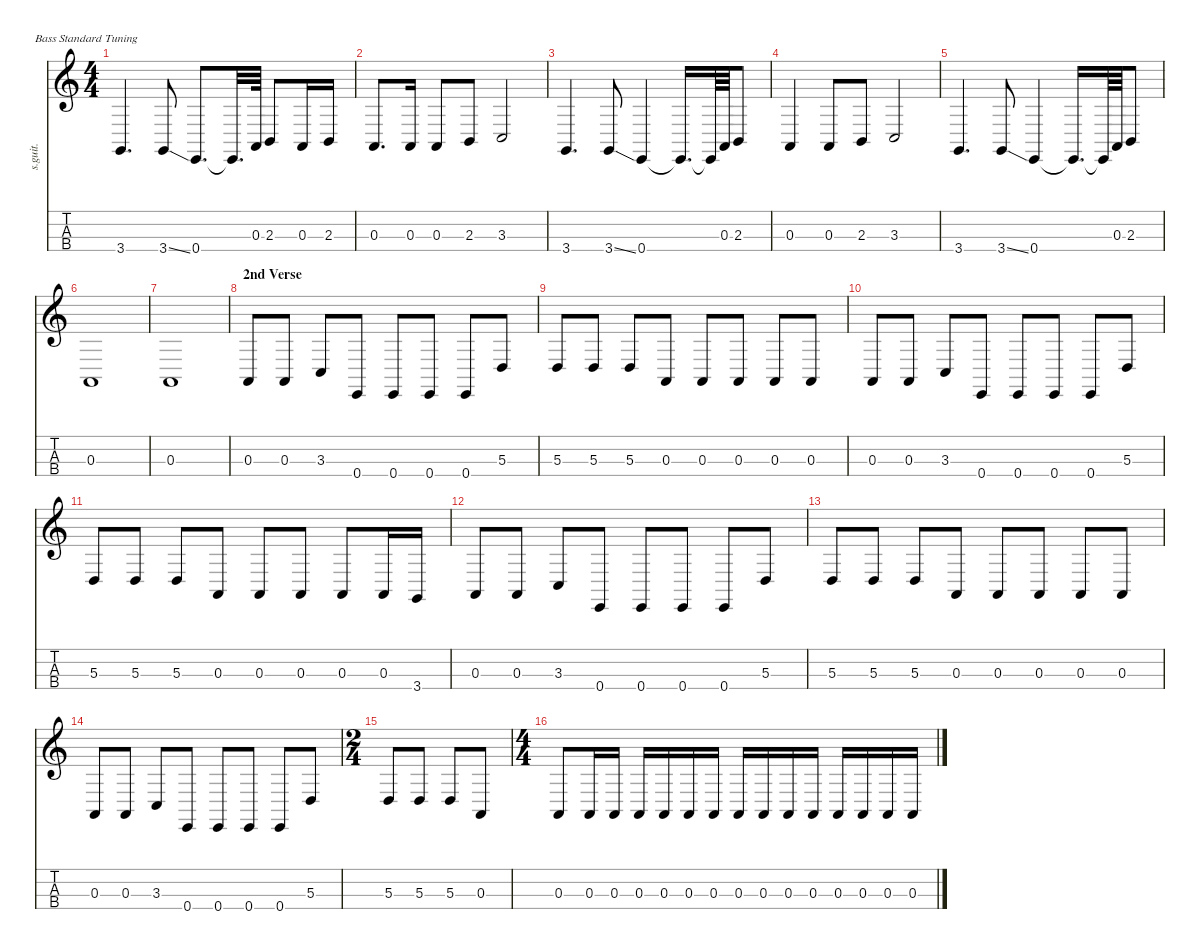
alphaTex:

\defaultSystemsLayout 4
\hideDynamics
\bracketExtendMode nobrackets
\track ("Jason Newsted" "s.guit.") {instrument electricbasspick}
\staff {score tabs}
\tuning (G2 D2 A1 E1)
\ts (4 4)
\tempo (69 hide)
\clef g2
\ks c
3.4.4{d lyrics (0 "") lyrics (1 "") lyrics (2 "") lyrics (3 "") lyrics (4 "") dy fff} 3.4{ss}.8{lyrics (0 "") lyrics (1 "") lyrics (2 "") lyrics (3 "") lyrics (4 "")} 0.4.8{d lyrics (0 "") lyrics (1 "") lyrics (2 "") lyrics (3 "") lyrics (4 "")} 0.4{t}.32{d lyrics (0 "") lyrics (1 "") lyrics (2 "") lyrics (3 "") lyrics (4 "")} 0.3.64{lyrics (0 "") lyrics (1 "") lyrics (2 "") lyrics (3 "") lyrics (4 "")} 2.3.8{lyrics (0 "") lyrics (1 "") lyrics (2 "") lyrics (3 "") lyrics (4 "")} 0.3.16{lyrics (0 "") lyrics (1 "") lyrics (2 "") lyrics (3 "") lyrics (4 "")} 2.3.16{lyrics (0 "") lyrics (1 "") lyrics (2 "") lyrics (3 "") lyrics (4 "")} |
0.3.8{d lyrics (0 "") lyrics (1 "") lyrics (2 "") lyrics (3 "") lyrics (4 "")} 0.3.16{lyrics (0 "") lyrics (1 "") lyrics (2 "") lyrics (3 "") lyrics (4 "")} 0.3.8{lyrics (0 "") lyrics (1 "") lyrics (2 "") lyrics (3 "") lyrics (4 "")} 2.3.8{lyrics (0 "") lyrics (1 "") lyrics (2 "") lyrics (3 "") lyrics (4 "")} 3.3.2{lyrics (0 "") lyrics (1 "") lyrics (2 "") lyrics (3 "") lyrics (4 "")} |
3.4.4{d lyrics (0 "") lyrics (1 "") lyrics (2 "") lyrics (3 "") lyrics (4 "")} 3.4{ss}.8{lyrics (0 "") lyrics (1 "") lyrics (2 "") lyrics (3 "") lyrics (4 "")} 0.4.4{lyrics (0 "") lyrics (1 "") lyrics (2 "") lyrics (3 "") lyrics (4 "")} 0.4{t}.16{d lyrics (0 "") lyrics (1 "") lyrics (2 "") lyrics (3 "") lyrics (4 "")} 0.4{t}.64{lyrics (0 "") lyrics (1 "") lyrics (2 "") lyrics (3 "") lyrics (4 "")} 0.3.64{lyrics (0 "") lyrics (1 "") lyrics (2 "") lyrics (3 "") lyrics (4 "")} 2.3.8{lyrics (0 "") lyrics (1 "") lyrics (2 "") lyrics (3 "") lyrics (4 "")} |
0.3.4{lyrics (0 "") lyrics (1 "") lyrics (2 "") lyrics (3 "") lyrics (4 "")} 0.3.8{lyrics (0 "") lyrics (1 "") lyrics (2 "") lyrics (3 "") lyrics (4 "")} 2.3.8{lyrics (0 "") lyrics (1 "") lyrics (2 "") lyrics (3 "") lyrics (4 "")} 3.3.2{lyrics (0 "") lyrics (1 "") lyrics (2 "") lyrics (3 "") lyrics (4 "")} |
3.4.4{d lyrics (0 "") lyrics (1 "") lyrics (2 "") lyrics (3 "") lyrics (4 "")} 3.4{ss}.8{lyrics (0 "") lyrics (1 "") lyrics (2 "") lyrics (3 "") lyrics (4 "")} 0.4.4{lyrics (0 "") lyrics (1 "") lyrics (2 "") lyrics (3 "") lyrics (4 "")} 0.4{t}.16{d lyrics (0 "") lyrics (1 "") lyrics (2 "") lyrics (3 "") lyrics (4 "")} 0.4{t}.64{lyrics (0 "") lyrics (1 "") lyrics (2 "") lyrics (3 "") lyrics (4 "")} 0.3.64{lyrics (0 "") lyrics (1 "") lyrics (2 "") lyrics (3 "") lyrics (4 "")} 2.3.8{lyrics (0 "") lyrics (1 "") lyrics (2 "") lyrics (3 "") lyrics (4 "")} |
0.3.1{lyrics (0 "") lyrics (1 "") lyrics (2 "") lyrics (3 "") lyrics (4 "")} |
0.3.1{lyrics (0 "") lyrics (1 "") lyrics (2 "") lyrics (3 "") lyrics (4 "")} |
\section ("" "2nd Verse")
0.3.8{lyrics (0 "") lyrics (1 "") lyrics (2 "") lyrics (3 "") lyrics (4 "")} 0.3.8{lyrics (0 "") lyrics (1 "") lyrics (2 "") lyrics (3 "") lyrics (4 "")} 3.3.8{lyrics (0 "") lyrics (1 "") lyrics (2 "") lyrics (3 "") lyrics (4 "")} 0.4.8{lyrics (0 "") lyrics (1 "") lyrics (2 "") lyrics (3 "") lyrics (4 "")} 0.4.8{lyrics (0 "") lyrics (1 "") lyrics (2 "") lyrics (3 "") lyrics (4 "")} 0.4.8{lyrics (0 "") lyrics (1 "") lyrics (2 "") lyrics (3 "") lyrics (4 "")} 0.4.8{lyrics (0 "") lyrics (1 "") lyrics (2 "") lyrics (3 "") lyrics (4 "")} 5.3.8{lyrics (0 "") lyrics (1 "") lyrics (2 "") lyrics (3 "") lyrics (4 "")} |
5.3.8{lyrics (0 "") lyrics (1 "") lyrics (2 "") lyrics (3 "") lyrics (4 "")} 5.3.8{lyrics (0 "") lyrics (1 "") lyrics (2 "") lyrics (3 "") lyrics (4 "")} 5.3.8{lyrics (0 "") lyrics (1 "") lyrics (2 "") lyrics (3 "") lyrics (4 "")} 0.3.8{lyrics (0 "") lyrics (1 "") lyrics (2 "") lyrics (3 "") lyrics (4 "")} 0.3.8{lyrics (0 "") lyrics (1 "") lyrics (2 "") lyrics (3 "") lyrics (4 "")} 0.3.8{lyrics (0 "") lyrics (1 "") lyrics (2 "") lyrics (3 "") lyrics (4 "")} 0.3.8{lyrics (0 "") lyrics (1 "") lyrics (2 "") lyrics (3 "") lyrics (4 "")} 0.3.8{lyrics (0 "") lyrics (1 "") lyrics (2 "") lyrics (3 "") lyrics (4 "")} |
0.3.8{lyrics (0 "") lyrics (1 "") lyrics (2 "") lyrics (3 "") lyrics (4 "")} 0.3.8{lyrics (0 "") lyrics (1 "") lyrics (2 "") lyrics (3 "") lyrics (4 "")} 3.3.8{lyrics (0 "") lyrics (1 "") lyrics (2 "") lyrics (3 "") lyrics (4 "")} 0.4.8{lyrics (0 "") lyrics (1 "") lyrics (2 "") lyrics (3 "") lyrics (4 "")} 0.4.8{lyrics (0 "") lyrics (1 "") lyrics (2 "") lyrics (3 "") lyrics (4 "")} 0.4.8{lyrics (0 "") lyrics (1 "") lyrics (2 "") lyrics (3 "") lyrics (4 "")} 0.4.8{lyrics (0 "") lyrics (1 "") lyrics (2 "") lyrics (3 "") lyrics (4 "")} 5.3.8{lyrics (0 "") lyrics (1 "") lyrics (2 "") lyrics (3 "") lyrics (4 "")} |
5.3.8{lyrics (0 "") lyrics (1 "") lyrics (2 "") lyrics (3 "") lyrics (4 "")} 5.3.8{lyrics (0 "") lyrics (1 "") lyrics (2 "") lyrics (3 "") lyrics (4 "")} 5.3.8{lyrics (0 "") lyrics (1 "") lyrics (2 "") lyrics (3 "") lyrics (4 "")} 0.3.8{lyrics (0 "") lyrics (1 "") lyrics (2 "") lyrics (3 "") lyrics (4 "")} 0.3.8{lyrics (0 "") lyrics (1 "") lyrics (2 "") lyrics (3 "") lyrics (4 "")} 0.3.8{lyrics (0 "") lyrics (1 "") lyrics (2 "") lyrics (3 "") lyrics (4 "")} 0.3.8{lyrics (0 "") lyrics (1 "") lyrics (2 "") lyrics (3 "") lyrics (4 "")} 0.3.16{lyrics (0 "") lyrics (1 "") lyrics (2 "") lyrics (3 "") lyrics (4 "")} 3.4.16{lyrics (0 "") lyrics (1 "") lyrics (2 "") lyrics (3 "") lyrics (4 "")} |
0.3.8{lyrics (0 "") lyrics (1 "") lyrics (2 "") lyrics (3 "") lyrics (4 "")} 0.3.8{lyrics (0 "") lyrics (1 "") lyrics (2 "") lyrics (3 "") lyrics (4 "")} 3.3.8{lyrics (0 "") lyrics (1 "") lyrics (2 "") lyrics (3 "") lyrics (4 "")} 0.4.8{lyrics (0 "") lyrics (1 "") lyrics (2 "") lyrics (3 "") lyrics (4 "")} 0.4.8{lyrics (0 "") lyrics (1 "") lyrics (2 "") lyrics (3 "") lyrics (4 "")} 0.4.8{lyrics (0 "") lyrics (1 "") lyrics (2 "") lyrics (3 "") lyrics (4 "")} 0.4.8{lyrics (0 "") lyrics (1 "") lyrics (2 "") lyrics (3 "") lyrics (4 "")} 5.3.8{lyrics (0 "") lyrics (1 "") lyrics (2 "") lyrics (3 "") lyrics (4 "")} |
5.3.8{lyrics (0 "") lyrics (1 "") lyrics (2 "") lyrics (3 "") lyrics (4 "")} 5.3.8{lyrics (0 "") lyrics (1 "") lyrics (2 "") lyrics (3 "") lyrics (4 "")} 5.3.8{lyrics (0 "") lyrics (1 "") lyrics (2 "") lyrics (3 "") lyrics (4 "")} 0.3.8{lyrics (0 "") lyrics (1 "") lyrics (2 "") lyrics (3 "") lyrics (4 "")} 0.3.8{lyrics (0 "") lyrics (1 "") lyrics (2 "") lyrics (3 "") lyrics (4 "")} 0.3.8{lyrics (0 "") lyrics (1 "") lyrics (2 "") lyrics (3 "") lyrics (4 "")} 0.3.8{lyrics (0 "") lyrics (1 "") lyrics (2 "") lyrics (3 "") lyrics (4 "")} 0.3.8{lyrics (0 "") lyrics (1 "") lyrics (2 "") lyrics (3 "") lyrics (4 "")} |
0.3.8{lyrics (0 "") lyrics (1 "") lyrics (2 "") lyrics (3 "") lyrics (4 "")} 0.3.8{lyrics (0 "") lyrics (1 "") lyrics (2 "") lyrics (3 "") lyrics (4 "")} 3.3.8{lyrics (0 "") lyrics (1 "") lyrics (2 "") lyrics (3 "") lyrics (4 "")} 0.4.8{lyrics (0 "") lyrics (1 "") lyrics (2 "") lyrics (3 "") lyrics (4 "")} 0.4.8{lyrics (0 "") lyrics (1 "") lyrics (2 "") lyrics (3 "") lyrics (4 "")} 0.4.8{lyrics (0 "") lyrics (1 "") lyrics (2 "") lyrics (3 "") lyrics (4 "")} 0.4.8{lyrics (0 "") lyrics (1 "") lyrics (2 "") lyrics (3 "") lyrics (4 "")} 5.3.8{lyrics (0 "") lyrics (1 "") lyrics (2 "") lyrics (3 "") lyrics (4 "")} |
\ts (2 4)
\beaming (8 2 2 2 2)
5.3.8{lyrics (0 "") lyrics (1 "") lyrics (2 "") lyrics (3 "") lyrics (4 "")} 5.3.8{lyrics (0 "") lyrics (1 "") lyrics (2 "") lyrics (3 "") lyrics (4 "")} 5.3.8{lyrics (0 "") lyrics (1 "") lyrics (2 "") lyrics (3 "") lyrics (4 "")} 0.3.8{lyrics (0 "") lyrics (1 "") lyrics (2 "") lyrics (3 "") lyrics (4 "")} |
\ts (4 4)
\beaming (8 2 2 2 2)
0.3.8{lyrics (0 "") lyrics (1 "") lyrics (2 "") lyrics (3 "") lyrics (4 "")} 0.3.16{lyrics (0 "") lyrics (1 "") lyrics (2 "") lyrics (3 "") lyrics (4 "")} 0.3.16{lyrics (0 "") lyrics (1 "") lyrics (2 "") lyrics (3 "") lyrics (4 "")} 0.3.16{lyrics (0 "") lyrics (1 "") lyrics (2 "") lyrics (3 "") lyrics (4 "")} 0.3.16{lyrics (0 "") lyrics (1 "") lyrics (2 "") lyrics (3 "") lyrics (4 "")} 0.3.16{lyrics (0 "") lyrics (1 "") lyrics (2 "") lyrics (3 "") lyrics (4 "")} 0.3.16{lyrics (0 "") lyrics (1 "") lyrics (2 "") lyrics (3 "") lyrics (4 "")} 0.3.16{lyrics (0 "") lyrics (1 "") lyrics (2 "") lyrics (3 "") lyrics (4 "")} 0.3.16{lyrics (0 "") lyrics (1 "") lyrics (2 "") lyrics (3 "") lyrics (4 "")} 0.3.16{lyrics (0 "") lyrics (1 "") lyrics (2 "") lyrics (3 "") lyrics (4 "")} 0.3.16{lyrics (0 "") lyrics (1 "") lyrics (2 "") lyrics (3 "") lyrics (4 "")} 0.3.16{lyrics (0 "") lyrics (1 "") lyrics (2 "") lyrics (3 "") lyrics (4 "")} 0.3.16{lyrics (0 "") lyrics (1 "") lyrics (2 "") lyrics (3 "") lyrics (4 "")} 0.3.16{lyrics (0 "") lyrics (1 "") lyrics (2 "") lyrics (3 "") lyrics (4 "")} 0.3.16{lyrics (0 "") lyrics (1 "") lyrics (2 "") lyrics (3 "") lyrics (4 "")}
